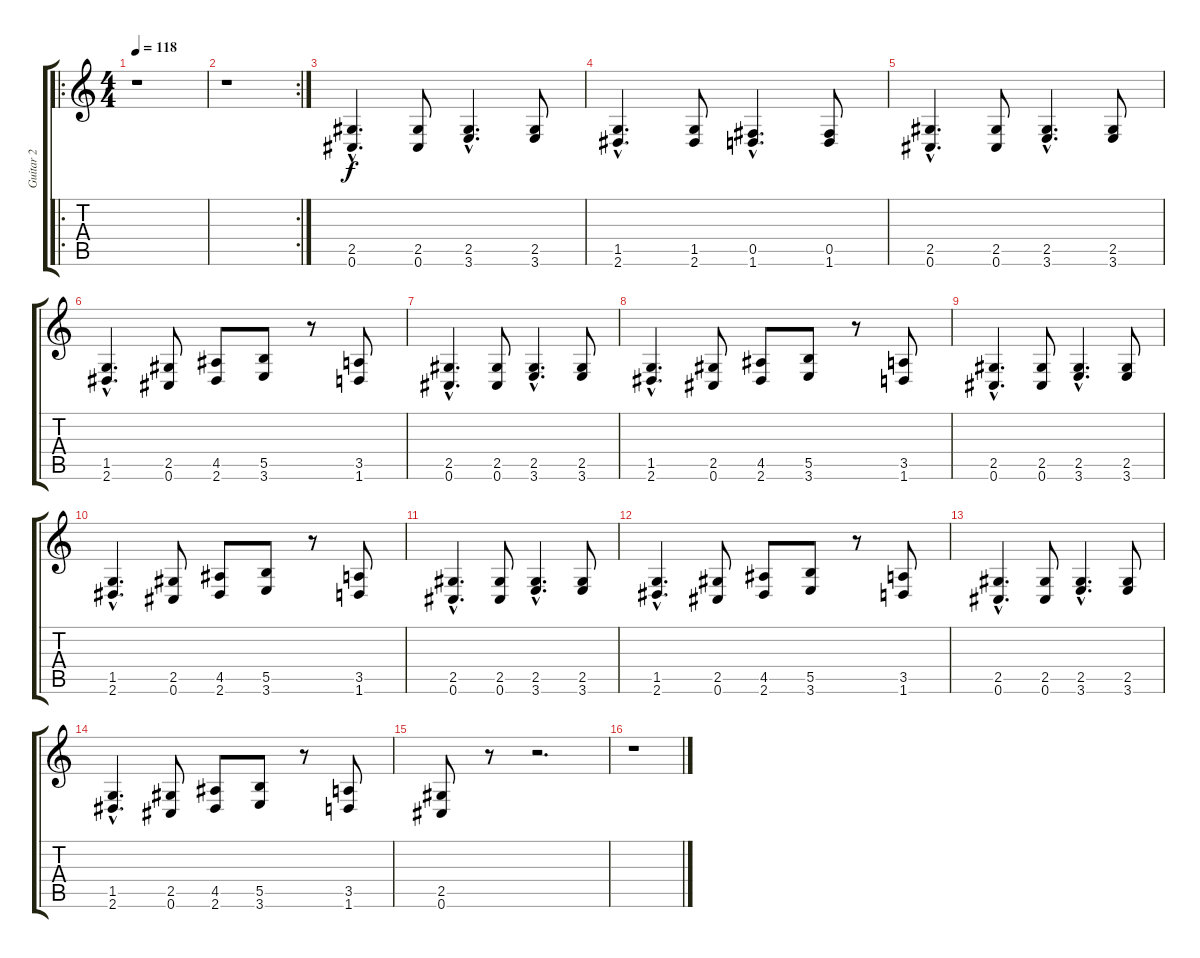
\track ("Guitar 2" "Guitar 2") {instrument distortionguitar}
\staff {score tabs}
\tuning (Db4 Ab3 E3 B2 Gb2 Db2) {hide}
\ro
\ts (4 4)
\tempo 118
\clef g2
\ks c
r.1{dy f instrument distortionguitar} |
\rc 2
r.1 |
(2.5{hac} 0.6{hac}).4{d} (2.5 0.6).8 (2.5{hac} 3.6{hac}).4{d} (2.5 3.6).8 |
(1.5{hac} 2.6{hac}).4{d} (1.5 2.6).8 (0.5{hac} 1.6{hac}).4{d} (0.5 1.6).8 |
(2.5{hac} 0.6{hac}).4{d} (2.5 0.6).8 (2.5{hac} 3.6{hac}).4{d} (2.5 3.6).8 |
(1.5{hac} 2.6{hac}).4{d} (2.5 0.6).8 (4.5 2.6).8 (5.5 3.6).8 r.8 (3.5 1.6).8 |
(2.5{hac} 0.6{hac}).4{d} (2.5 0.6).8 (2.5{hac} 3.6{hac}).4{d} (2.5 3.6).8 |
(1.5{hac} 2.6{hac}).4{d} (2.5 0.6).8 (4.5 2.6).8 (5.5 3.6).8 r.8 (3.5 1.6).8 |
(2.5{hac} 0.6{hac}).4{d} (2.5 0.6).8 (2.5{hac} 3.6{hac}).4{d} (2.5 3.6).8 |
(1.5{hac} 2.6{hac}).4{d} (2.5 0.6).8 (4.5 2.6).8 (5.5 3.6).8 r.8 (3.5 1.6).8 |
(2.5{hac} 0.6{hac}).4{d} (2.5 0.6).8 (2.5{hac} 3.6{hac}).4{d} (2.5 3.6).8 |
(1.5{hac} 2.6{hac}).4{d} (2.5 0.6).8 (4.5 2.6).8 (5.5 3.6).8 r.8 (3.5 1.6).8 |
(2.5{hac} 0.6{hac}).4{d} (2.5 0.6).8 (2.5{hac} 3.6{hac}).4{d} (2.5 3.6).8 |
(1.5{hac} 2.6{hac}).4{d} (2.5 0.6).8 (4.5 2.6).8 (5.5 3.6).8 r.8 (3.5 1.6).8 |
(2.5 0.6).8 r.8 r.2{d} |
r.1
